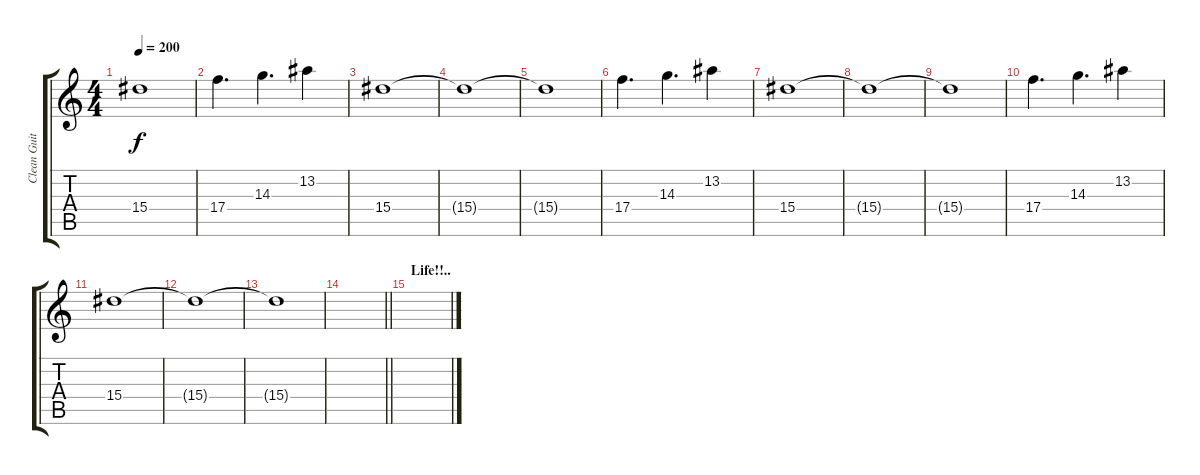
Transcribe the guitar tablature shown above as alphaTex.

\track ("Clean Guitar Right" "Clean Guit") {instrument electricguitarclean}
\staff {score tabs}
\tuning (D4 A3 F3 C3 G2 C2) {hide}
\ts (4 4)
\tempo 200
\clef g2
\ks c
15.4{t}.1{dy f} |
17.4.4{d} 14.3.4{d} 13.2.4 |
15.4.1 |
15.4{t}.1 |
15.4{t}.1 |
17.4.4{d} 14.3.4{d} 13.2.4 |
15.4.1 |
15.4{t}.1 |
15.4{t}.1 |
17.4.4{d} 14.3.4{d} 13.2.4 |
15.4.1 |
15.4{t}.1 |
15.4{t}.1 |
\barLineRight lightlight
|
\section ("" "Life!!..")
